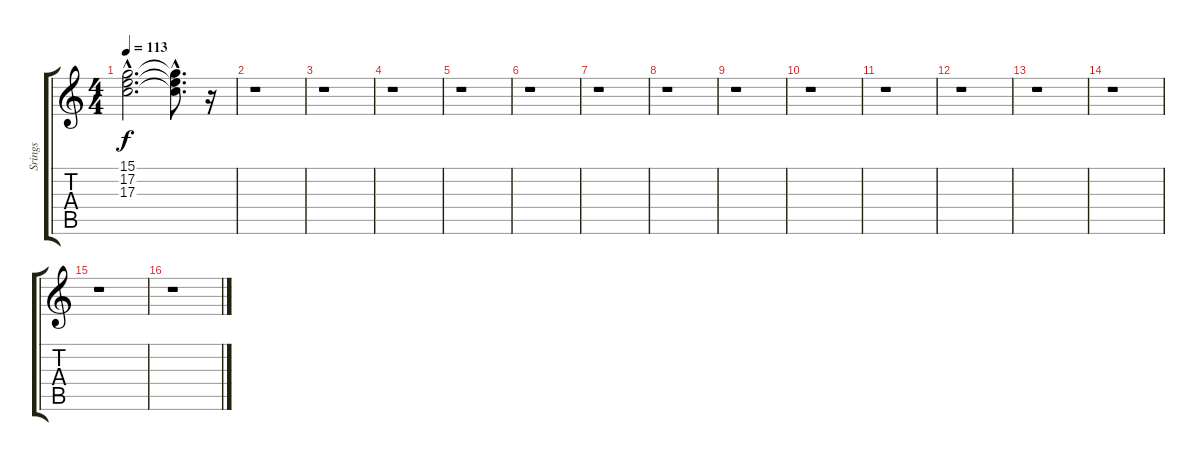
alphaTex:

\track ("Srings" "Srings") {instrument synthstrings2}
\staff {score tabs}
\tuning (E4 B3 G3 D3 A2 E2) {hide}
\ts (4 4)
\tempo 113
\clef g2
\ks c
(15.1{hac t} 17.2{hac t} 17.3{hac t}).2{d dy f} (15.1{hac t} 17.2{hac t} 17.3{hac t}).8{d} r.16 |
r.1 |
r.1 |
r.1 |
r.1 |
r.1 |
r.1 |
r.1 |
r.1 |
r.1 |
r.1 |
r.1 |
r.1 |
r.1 |
r.1 |
r.1
